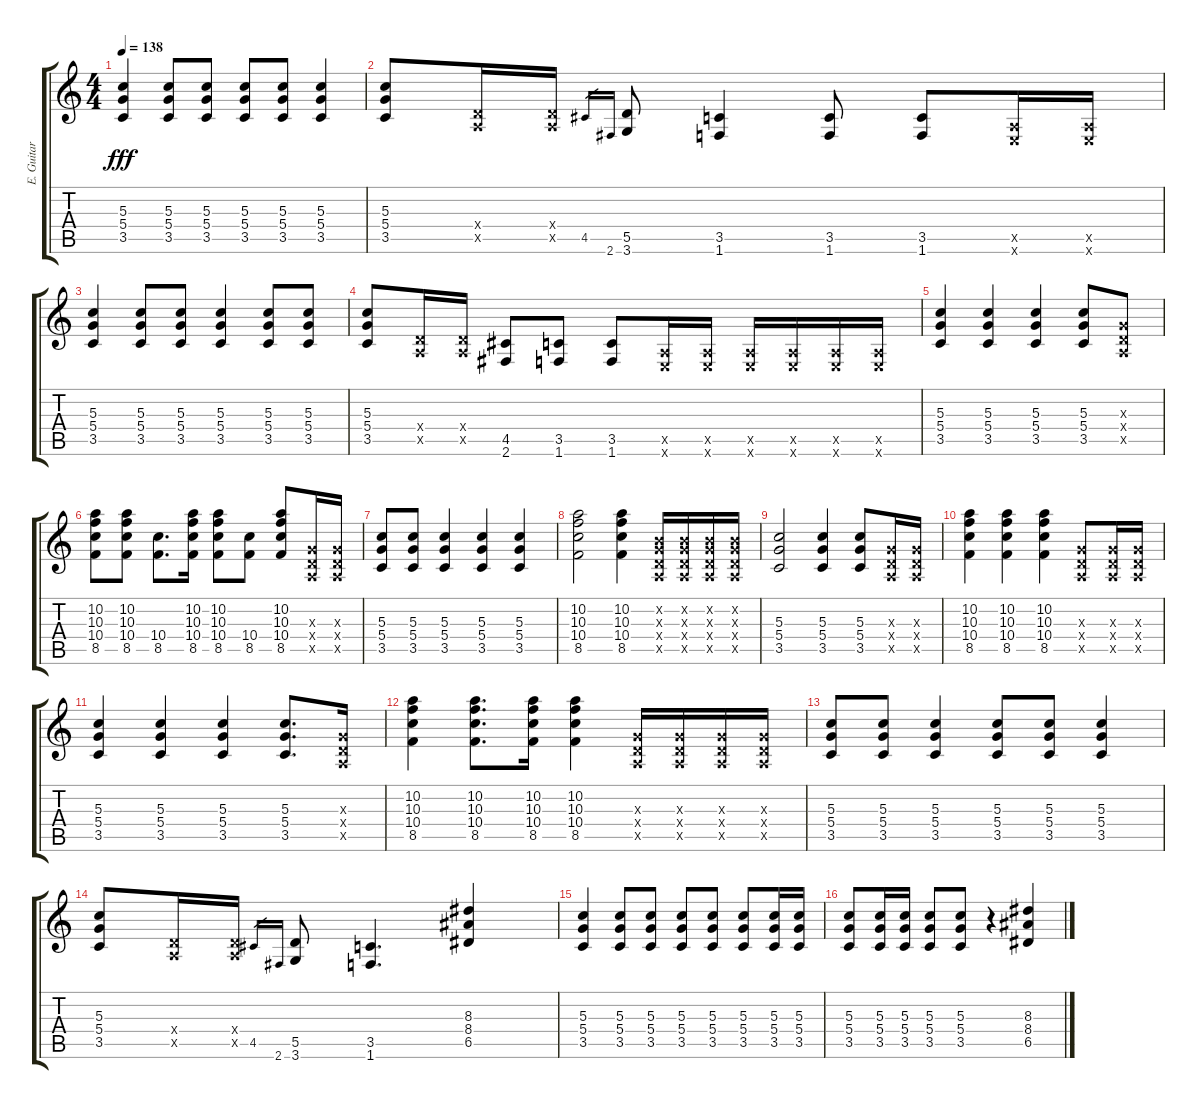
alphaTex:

\track ("E. Guitar 3" "E. Guitar ") {instrument distortionguitar}
\staff {score tabs}
\tuning (E4 B3 G3 D3 A2 E2) {hide}
\ts (4 4)
\tempo 138
\clef g2
\ks c
(5.3 5.4 3.5).4{dy fff} (5.3 5.4 3.5).8 (5.3 5.4 3.5).8 (5.3 5.4 3.5).8 (5.3 5.4 3.5).8 (5.3 5.4 3.5).4 |
(5.3 5.4 3.5).8 (0.4{x} 0.5{x}).16 (0.4{x} 0.5{x}).16 4.5.16{gr} 2.6.16{gr} (5.5 3.6).8 (3.5 1.6).4 (3.5 1.6).8 (3.5 1.6).8 (0.5{x} 0.6{x}).16 (0.5{x} 0.6{x}).16 |
(5.3 5.4 3.5).4 (5.3 5.4 3.5).8 (5.3 5.4 3.5).8 (5.3 5.4 3.5).4 (5.3 5.4 3.5).8 (5.3 5.4 3.5).8 |
(5.3 5.4 3.5).8 (0.4{x} 0.5{x}).16 (0.4{x} 0.5{x}).16 (4.5 2.6).8 (3.5 1.6).8 (3.5 1.6).8 (0.5{x} 0.6{x}).16 (0.5{x} 0.6{x}).16 (0.5{x} 0.6{x}).16 (0.5{x} 0.6{x}).16 (0.5{x} 0.6{x}).16 (0.5{x} 0.6{x}).16 |
(5.3 5.4 3.5).4 (5.3 5.4 3.5).4 (5.3 5.4 3.5).4 (5.3 5.4 3.5).8 (0.3{x} 0.4{x} 0.5{x}).8 |
(10.2 10.3 10.4 8.5).8 (10.2 10.3 10.4 8.5).8 (10.4 8.5).8{d} (10.2 10.3 10.4 8.5).16 (10.2 10.3 10.4 8.5).8 (10.4 8.5).8 (10.2 10.3 10.4 8.5).8 (0.3{x} 0.4{x} 0.5{x}).16 (0.3{x} 0.4{x} 0.5{x}).16 |
(5.3 5.4 3.5).8 (5.3 5.4 3.5).8 (5.3 5.4 3.5).4 (5.3 5.4 3.5).4 (5.3 5.4 3.5).4 |
(10.2 10.3 10.4 8.5).2 (10.2 10.3 10.4 8.5).4 (0.2{x} 0.3{x} 0.4{x} 0.5{x}).16 (0.2{x} 0.3{x} 0.4{x} 0.5{x}).16 (0.2{x} 0.3{x} 0.4{x} 0.5{x}).16 (0.2{x} 0.3{x} 0.4{x} 0.5{x}).16 |
(5.3 5.4 3.5).2 (5.3 5.4 3.5).4 (5.3 5.4 3.5).8 (0.3{x} 0.4{x} 0.5{x}).16 (0.3{x} 0.4{x} 0.5{x}).16 |
(10.2 10.3 10.4 8.5).4 (10.2 10.3 10.4 8.5).4 (10.2 10.3 10.4 8.5).4 (0.3{x} 0.4{x} 0.5{x}).8 (0.3{x} 0.4{x} 0.5{x}).16 (0.3{x} 0.4{x} 0.5{x}).16 |
(5.3 5.4 3.5).4 (5.3 5.4 3.5).4 (5.3 5.4 3.5).4 (5.3 5.4 3.5).8{d} (0.3{x} 0.4{x} 0.5{x}).16 |
(10.2 10.3 10.4 8.5).4 (10.2 10.3 10.4 8.5).8{d} (10.2 10.3 10.4 8.5).16 (10.2 10.3 10.4 8.5).4 (0.3{x} 0.4{x} 0.5{x}).16 (0.3{x} 0.4{x} 0.5{x}).16 (0.3{x} 0.4{x} 0.5{x}).16 (0.3{x} 0.4{x} 0.5{x}).16 |
(5.3 5.4 3.5).8 (5.3 5.4 3.5).8 (5.3 5.4 3.5).4 (5.3 5.4 3.5).8 (5.3 5.4 3.5).8 (5.3 5.4 3.5).4 |
(5.3 5.4 3.5).8 (0.4{x} 0.5{x}).16 (0.4{x} 0.5{x}).16 4.5.16{gr} 2.6.16{gr} (5.5 3.6).8 (3.5 1.6).4{d} (8.3 8.4 6.5).4 |
(5.3 5.4 3.5).4 (5.3 5.4 3.5).8 (5.3 5.4 3.5).8 (5.3 5.4 3.5).8 (5.3 5.4 3.5).8 (5.3 5.4 3.5).8 (5.3 5.4 3.5).16 (5.3 5.4 3.5).16 |
(5.3 5.4 3.5).8 (5.3 5.4 3.5).16 (5.3 5.4 3.5).16 (5.3 5.4 3.5).8 (5.3 5.4 3.5).8 r.4 (8.3 8.4 6.5).4
